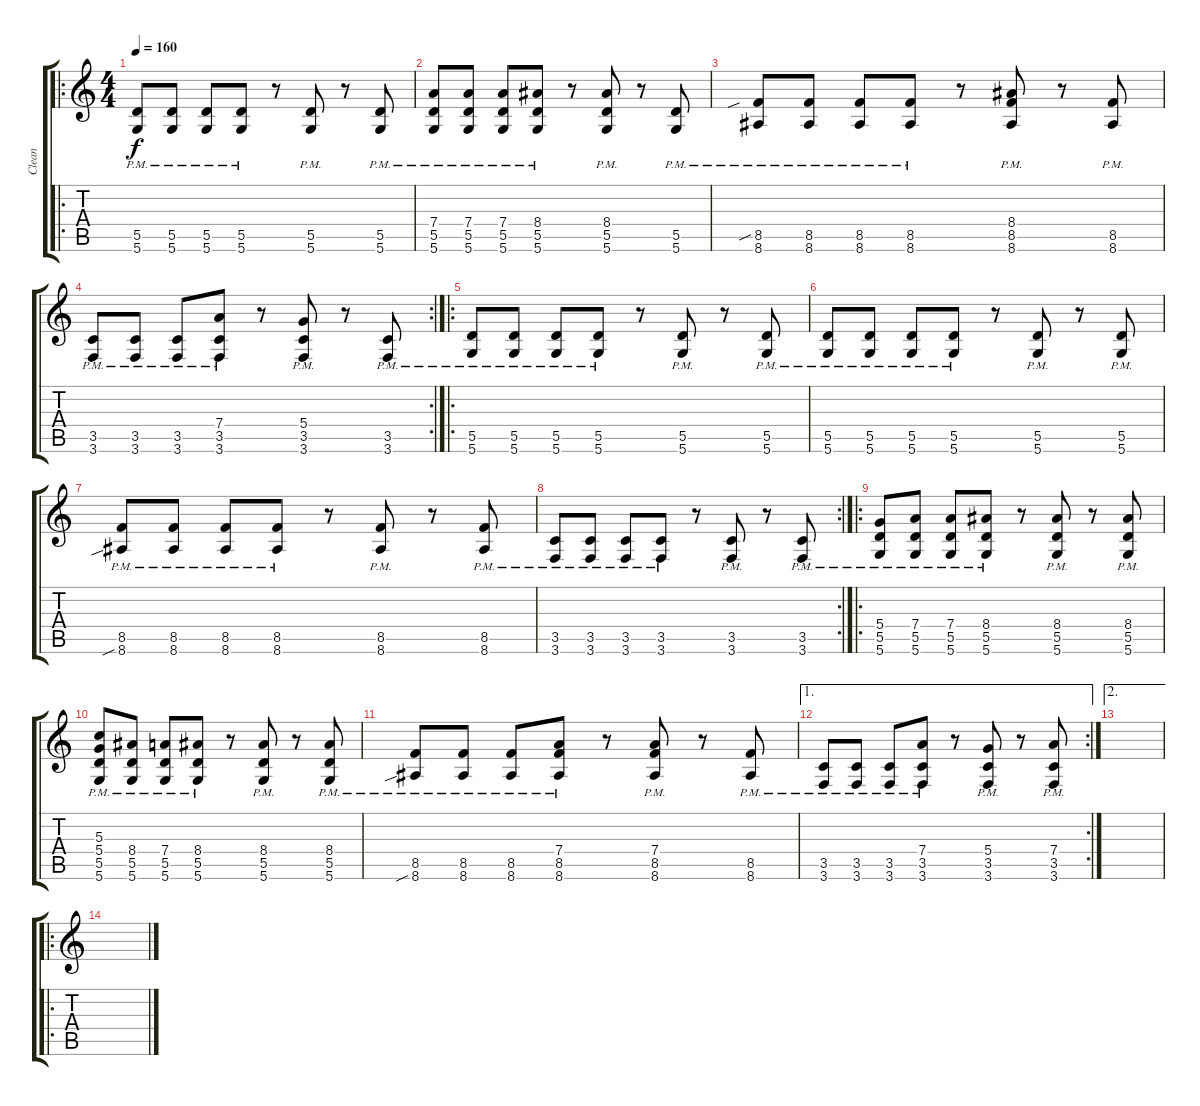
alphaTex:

\track ("Clean" "Clean") {instrument electricguitarmuted}
\staff {score tabs}
\tuning (E4 B3 G3 D3 A2 D2) {hide}
\ro
\ts (4 4)
\tempo 160
\clef g2
\ks c
(5.5 5.6{pm}).8{dy f instrument electricguitarmuted} (5.5 5.6{pm}).8 (5.5 5.6{pm}).8 (5.5 5.6{pm}).8 r.8 (5.5 5.6{pm}).8 r.8 (5.5 5.6{pm}).8 |
(7.4 5.5 5.6{pm}).8 (7.4 5.5 5.6{pm}).8 (7.4 5.5 5.6{pm}).8 (8.4 5.5 5.6{pm}).8 r.8 (8.4 5.5 5.6{pm}).8 r.8 (5.5 5.6{pm}).8 |
(8.5{sib} 8.6{pm}).8 (8.5 8.6{pm}).8 (8.5 8.6{pm}).8 (8.5 8.6{pm}).8 r.8 (8.4 8.5 8.6{pm}).8 r.8 (8.5 8.6{pm}).8 |
\rc 2
(3.5 3.6{pm}).8 (3.5 3.6{pm}).8 (3.5 3.6{pm}).8 (7.4 3.5 3.6{pm}).8 r.8 (5.4 3.5 3.6{pm}).8 r.8 (3.5 3.6{pm}).8 |
\ro
(5.5 5.6{pm}).8 (5.5{pm} 5.6).8 (5.5{pm} 5.6).8 (5.5{pm} 5.6).8 r.8 (5.5 5.6{pm}).8 r.8 (5.5 5.6{pm}).8 |
(5.5 5.6{pm}).8 (5.5 5.6{pm}).8 (5.5 5.6{pm}).8 (5.5 5.6{pm}).8 r.8 (5.5 5.6{pm}).8 r.8 (5.5 5.6{pm}).8 |
(8.5{pm} 8.6{sib}).8 (8.5{pm} 8.6).8 (8.5{pm} 8.6).8 (8.5{pm} 8.6).8 r.8 (8.5{pm} 8.6).8 r.8 (8.5{pm} 8.6).8 |
\rc 2
(3.5{pm} 3.6).8 (3.5{pm} 3.6).8 (3.5{pm} 3.6).8 (3.5{pm} 3.6).8 r.8 (3.5{pm} 3.6).8 r.8 (3.5{pm} 3.6).8 |
\ro
(5.4 5.5{pm} 5.6).8 (7.4 5.5{pm} 5.6).8 (7.4 5.5{pm} 5.6).8 (8.4 5.5{pm} 5.6).8 r.8 (8.4 5.5{pm} 5.6).8 r.8 (8.4 5.5{pm} 5.6).8 |
(5.3 5.4 5.5{pm} 5.6).8 (8.4 5.5{pm} 5.6).8 (7.4 5.5{pm} 5.6).8 (8.4 5.5{pm} 5.6).8 r.8 (8.4 5.5{pm} 5.6).8 r.8 (8.4 5.5{pm} 5.6).8 |
(8.5{pm} 8.6{sib}).8 (8.5{pm} 8.6).8 (8.5{pm} 8.6).8 (7.4 8.5{pm} 8.6).8 r.8 (7.4 8.5{pm} 8.6).8 r.8 (8.5{pm} 8.6).8 |
\ae 1
\rc 2
(3.5{pm} 3.6).8 (3.5{pm} 3.6).8 (3.5{pm} 3.6).8 (7.4 3.5{pm} 3.6).8 r.8 (5.4 3.5{pm} 3.6).8 r.8 (7.4 3.5{pm} 3.6).8 |
\ae 2
|
\ro
